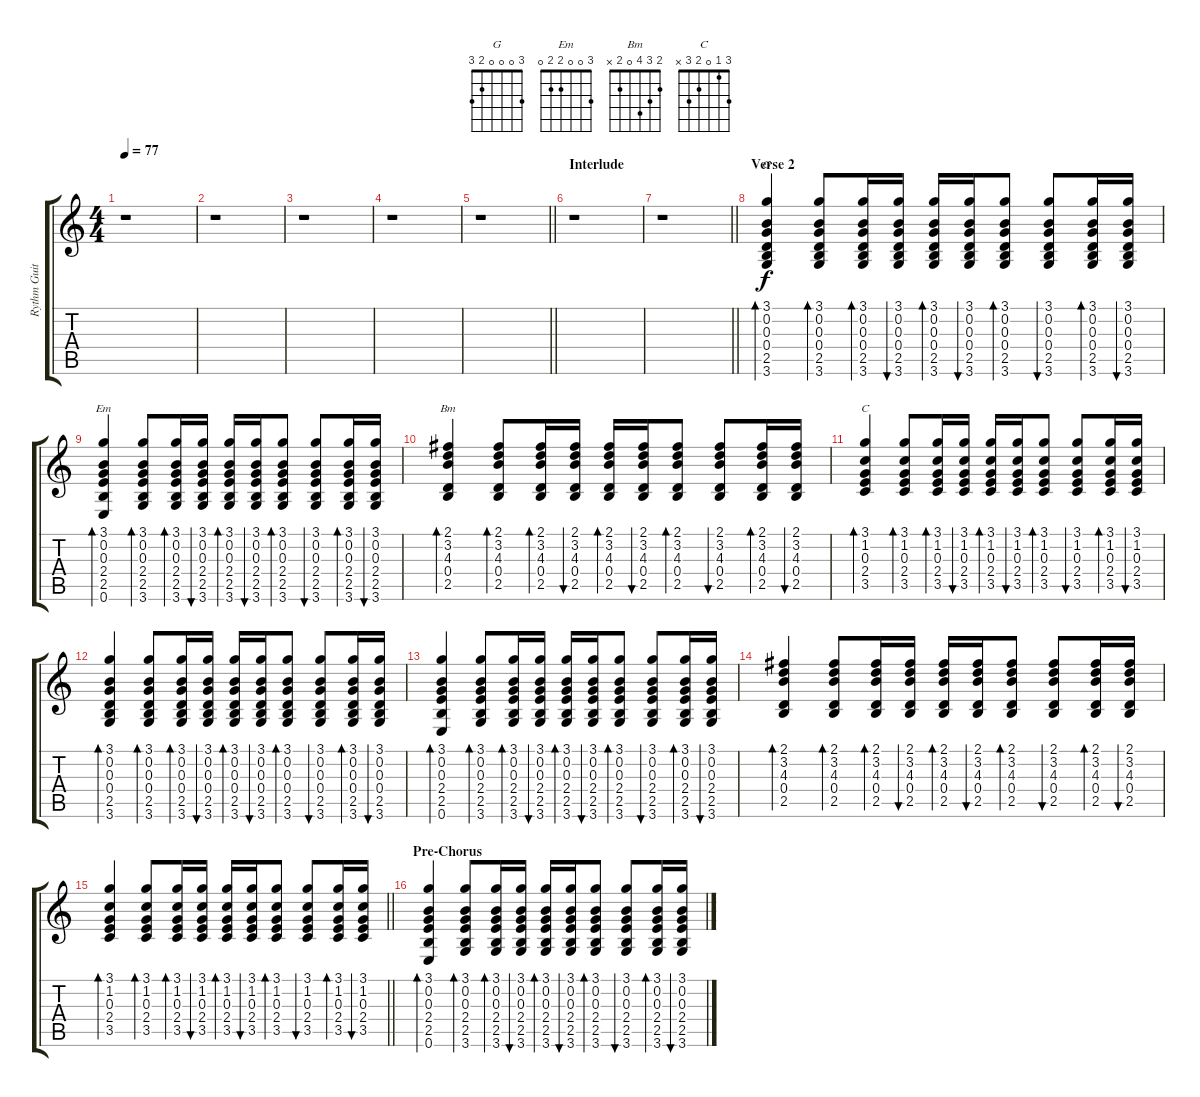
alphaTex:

\track ("Rythm Guitar" "Rythm Guit") {instrument acousticguitarsteel}
\staff {score tabs}
\tuning (E4 B3 G3 D3 A2 E2) {hide}
\chord ("G" 3 0 0 0 2 3)
\chord ("Em" 3 0 0 2 2 0)
\chord ("Bm" 2 3 4 0 2 x)
\chord ("C" 3 1 0 2 3 x)
\ts (4 4)
\tempo 77
\clef g2
\ks c
r.1{dy f} |
r.1 |
r.1 |
r.1 |
\barLineRight lightlight
r.1 |
\section ("" "Interlude")
r.1 |
\barLineRight lightlight
r.1 |
\section ("" "Verse 2")
(3.1 0.2 0.3 0.4 2.5 3.6).4{bd 60 ch "G"} (3.1 0.2 0.3 0.4 2.5 3.6).8{bd 60} (3.1 0.2 0.3 0.4 2.5 3.6).16{bd 60} (3.1 0.2 0.3 0.4 2.5 3.6).16{bu 60} (3.1 0.2 0.3 0.4 2.5 3.6).16{bd 60} (3.1 0.2 0.3 0.4 2.5 3.6).16{bu 60} (3.1 0.2 0.3 0.4 2.5 3.6).8{bd 60} (3.1 0.2 0.3 0.4 2.5 3.6).8{bu 60} (3.1 0.2 0.3 0.4 2.5 3.6).16{bd 60} (3.1 0.2 0.3 0.4 2.5 3.6).16{bu 60} |
(3.1 0.2 0.3 2.4 2.5 0.6).4{bd 60 ch "Em"} (3.1 0.2 0.3 2.4 2.5 3.6).8{bd 60} (3.1 0.2 0.3 2.4 2.5 3.6).16{bd 60} (3.1 0.2 0.3 2.4 2.5 3.6).16{bu 60} (3.1 0.2 0.3 2.4 2.5 3.6).16{bd 60} (3.1 0.2 0.3 2.4 2.5 3.6).16{bu 60} (3.1 0.2 0.3 2.4 2.5 3.6).8{bd 60} (3.1 0.2 0.3 2.4 2.5 3.6).8{bu 60} (3.1 0.2 0.3 2.4 2.5 3.6).16{bd 60} (3.1 0.2 0.3 2.4 2.5 3.6).16{bu 60} |
(2.1 3.2 4.3 0.4 2.5).4{bd 60 ch "Bm"} (2.1 3.2 4.3 0.4 2.5).8{bd 60} (2.1 3.2 4.3 0.4 2.5).16{bd 60} (2.1 3.2 4.3 0.4 2.5).16{bu 60} (2.1 3.2 4.3 0.4 2.5).16{bd 60} (2.1 3.2 4.3 0.4 2.5).16{bu 60} (2.1 3.2 4.3 0.4 2.5).8{bd 60} (2.1 3.2 4.3 0.4 2.5).8{bu 60} (2.1 3.2 4.3 0.4 2.5).16{bd 60} (2.1 3.2 4.3 0.4 2.5).16{bu 60} |
(3.1 1.2 0.3 2.4 3.5).4{bd 60 ch "C"} (3.1 1.2 0.3 2.4 3.5).8{bd 60} (3.1 1.2 0.3 2.4 3.5).16{bd 60} (3.1 1.2 0.3 2.4 3.5).16{bu 60} (3.1 1.2 0.3 2.4 3.5).16{bd 60} (3.1 1.2 0.3 2.4 3.5).16{bu 60} (3.1 1.2 0.3 2.4 3.5).8{bd 60} (3.1 1.2 0.3 2.4 3.5).8{bu 60} (3.1 1.2 0.3 2.4 3.5).16{bd 60} (3.1 1.2 0.3 2.4 3.5).16{bu 60} |
(3.1 0.2 0.3 0.4 2.5 3.6).4{bd 60} (3.1 0.2 0.3 0.4 2.5 3.6).8{bd 60} (3.1 0.2 0.3 0.4 2.5 3.6).16{bd 60} (3.1 0.2 0.3 0.4 2.5 3.6).16{bu 60} (3.1 0.2 0.3 0.4 2.5 3.6).16{bd 60} (3.1 0.2 0.3 0.4 2.5 3.6).16{bu 60} (3.1 0.2 0.3 0.4 2.5 3.6).8{bd 60} (3.1 0.2 0.3 0.4 2.5 3.6).8{bu 60} (3.1 0.2 0.3 0.4 2.5 3.6).16{bd 60} (3.1 0.2 0.3 0.4 2.5 3.6).16{bu 60} |
(3.1 0.2 0.3 2.4 2.5 0.6).4{bd 60} (3.1 0.2 0.3 2.4 2.5 3.6).8{bd 60} (3.1 0.2 0.3 2.4 2.5 3.6).16{bd 60} (3.1 0.2 0.3 2.4 2.5 3.6).16{bu 60} (3.1 0.2 0.3 2.4 2.5 3.6).16{bd 60} (3.1 0.2 0.3 2.4 2.5 3.6).16{bu 60} (3.1 0.2 0.3 2.4 2.5 3.6).8{bd 60} (3.1 0.2 0.3 2.4 2.5 3.6).8{bu 60} (3.1 0.2 0.3 2.4 2.5 3.6).16{bd 60} (3.1 0.2 0.3 2.4 2.5 3.6).16{bu 60} |
(2.1 3.2 4.3 0.4 2.5).4{bd 60} (2.1 3.2 4.3 0.4 2.5).8{bd 60} (2.1 3.2 4.3 0.4 2.5).16{bd 60} (2.1 3.2 4.3 0.4 2.5).16{bu 60} (2.1 3.2 4.3 0.4 2.5).16{bd 60} (2.1 3.2 4.3 0.4 2.5).16{bu 60} (2.1 3.2 4.3 0.4 2.5).8{bd 60} (2.1 3.2 4.3 0.4 2.5).8{bu 60} (2.1 3.2 4.3 0.4 2.5).16{bd 60} (2.1 3.2 4.3 0.4 2.5).16{bu 60} |
\barLineRight lightlight
(3.1 1.2 0.3 2.4 3.5).4{bd 60} (3.1 1.2 0.3 2.4 3.5).8{bd 60} (3.1 1.2 0.3 2.4 3.5).16{bd 60} (3.1 1.2 0.3 2.4 3.5).16{bu 60} (3.1 1.2 0.3 2.4 3.5).16{bd 60} (3.1 1.2 0.3 2.4 3.5).16{bu 60} (3.1 1.2 0.3 2.4 3.5).8{bd 60} (3.1 1.2 0.3 2.4 3.5).8{bu 60} (3.1 1.2 0.3 2.4 3.5).16{bd 60} (3.1 1.2 0.3 2.4 3.5).16{bu 60} |
\section ("" "Pre-Chorus")
(3.1 0.2 0.3 2.4 2.5 0.6).4{bd 60} (3.1 0.2 0.3 2.4 2.5 3.6).8{bd 60} (3.1 0.2 0.3 2.4 2.5 3.6).16{bd 60} (3.1 0.2 0.3 2.4 2.5 3.6).16{bu 60} (3.1 0.2 0.3 2.4 2.5 3.6).16{bd 60} (3.1 0.2 0.3 2.4 2.5 3.6).16{bu 60} (3.1 0.2 0.3 2.4 2.5 3.6).8{bd 60} (3.1 0.2 0.3 2.4 2.5 3.6).8{bu 60} (3.1 0.2 0.3 2.4 2.5 3.6).16{bd 60} (3.1 0.2 0.3 2.4 2.5 3.6).16{bu 60}
